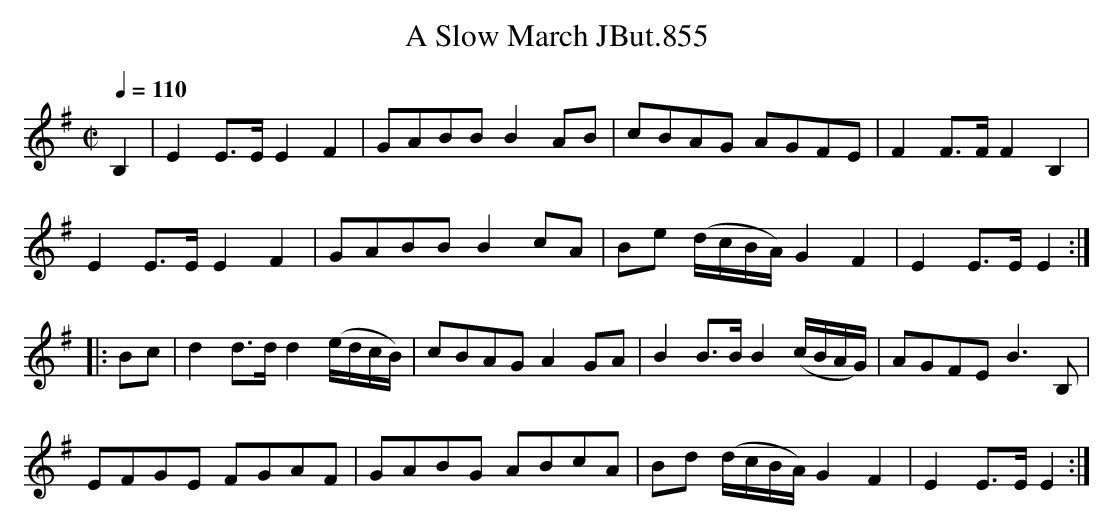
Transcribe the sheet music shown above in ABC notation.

X:1
T:Slow March JBut.855, A
Q:1/4=110
M:C|
L:1/8
K:G
B,2| E2 E>E E2 F2|GABB B2 AB|cBAG AGFE|F2 F>F F2 B,2|
E2 E>E E2 F2|GABB B2 cA|Be (d/c/B/A/) G2 F2|E2 E>E E2:|
|:Bc|d2 d>d d2 (e/d/c/B/)|cBAG A2 GA|B2 B>B B2 (c/B/A/G/)|AGFE B3 B,|
EFGE FGAF|GABG ABcA|Bd (d/c/B/A/) G2 F2|E2 E>E E2:|
